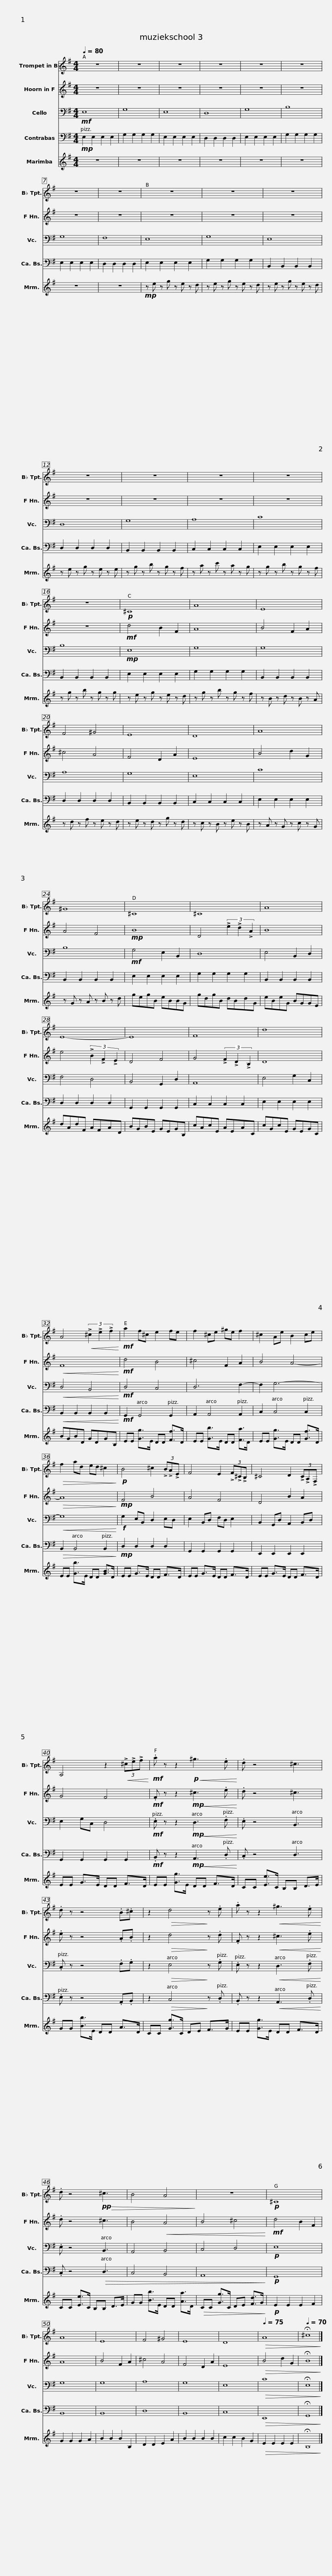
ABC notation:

X:1
%%score 1 2 3 4 5
L:1/8
Q:1/4=80
M:4/4
I:linebreak $
K:G
V:1 treble transpose=-2
V:2 treble transpose=-7
V:3 bass
V:4 bass transpose=-12
V:5 treble
V:1
[K:G] z8 | z8 | z8 | z8 | z8 | %5
 z8 | z8 | z8 |$ z8 | z8 | %10
 z8 | z8 | z8 |$ z8 | z8 | %15
 z8 |!p! ^C8 | A8 |$ E8 | F4 ^G4 | %20
 E8 | D8 |$ A8 | ^G8 | ^C8 | %25
 ^C8 |$ A8 | E8- | E8 | F8 |$ %30
 d8 | A4!<(! (3!>!^c2 !>!e2 !>!f2!<)! |!mf! a2 f^c e2 fe | f2 ^ce ^ge f2 |$ ^c2 Ae B2 ce | %35
!>(! f2 ad ed ^c2!>)! |!p! B4 ^c2 (3!>!B!>!A!>!E |$ F4 E2 (3!>!F!>!^C!>!B, | ^C4 D2 (3!>!C!>!A,!>!F, | A,4 z2!<(! (3!>!^c!>!e!>!f!<)! |$ %40
!mf! .a z z2!p!!<(! ^g3 .e!<)! | .d z4 ^c3 | .d z z4 .B.^c | z2!>(! d4!>)! z .e |$ .a z z2!<(! ^g3 .e!<)! | %45
 .d z4!pp!!>(! ^c3 | B4 A4!>)! | z8 |$!p! ^C8 | A8 | %50
 E8 | F4 ^G4 | E8 | D8 |[Q:1/4=75]!>(! A8 | %55
[Q:1/4=70] !fermata!^c8!>)! |] %56
V:2
[K:G] z8 | z8 | z8 | z8 | z8 | %5
 z8 | z8 | z8 |$ z8 | z8 | %10
 z8 | z8 | z8 |$ z8 | z8 | %15
 z8 |!mf! d4 B2 F2 | A8 |$ B4 F2 A2 | ^c4 A4 | %20
 F4 D2 A2 | E8 |$ B4 d2 G2 | A4 F4 |!mp! B8 | %25
 D4 (3!>!e2 !>!d2 !>!A2 |$ B8 | e4 (3!>!B2 !>!F2 !>!E2 | D4 F4 | G4 (3!>!F2 !>!D2 !>!B,2 |$ %30
 D8 |!<(! F8!<)! |!mf! d4 B4 | ^c4 F2 A2 |$ B4 A4- | %35
!>(! A8!>)! |!mp! F4 B4 |$ A4 F4 | D4 B2 A2 | G4 F4 |$ %40
!mf! .F z z2!mp!!<(! ^c3 .e!<)! | .d z4 ^c3 | .e z z4 .A.B | z2!>(! d4!>)! z .d |$ .F z z2!<(! ^c3 .e!<)! | %45
 .d z4 ^c3 | B4!<(! A4 | B4 ^c4!<)! |$!mf! d4 B2 F2 | A8 | %50
 B4 F2 A2 | ^c4 A4 | F4 D2 A2 | E8 |!>(! B4 d2 G2 | %55
 !fermata!B8!>)! |] %56
V:3
!mf! E,8 | G,8 | E,8 | D,8 | G,8 | %5
 B,8 | G,8 | F,8 |$ E,8 | G,8 | %10
 E,8 | D,8 | G,8 |$ A,8 | C8 | %15
 B,8 |!mp! E,8 | G,8 |$ G,8 | A,8 | %20
 G,8 | E,8 |$ C8 | B,8 |!mf! G,4 E,2 B,,2 | %25
 D,8 |$ E,4 B,,2 D,2 | F,4 D,4 | B,,4 G,,2 D,2 | A,,8 |$ %30
 E,4 G,2 C,2 |!<(! D,4 B,,4!<)! |!mf! D,4 C,4 | D,6 F,2- |$ F,2 G,6- | %35
!<(! G,8!<)! |!f! G,2 E,B,, D,2 E,D, |$ E,2 B,,D, F,D, E,2 | B,,2 G,,D, A,,2 B,,D, | E,2 G,C, D,4 |$ %40
!mf! .E, z z2!mp!!<(! D,3 .F,!<)! | .E, z4 B,,3 | .C, z z4 .F,.G, | z2!>(! E,4!>)! z .G, |$ .E, z z2!<(! D,3 .F,!<)! | %45
 .E, z4 B,,3 | A,,4 B,,4 | C,4 D,4 |$!p! E,8 | G,8 | %50
 G,8 | A,8 | G,8 | E,8 |!>(! C8 | %55
 !fermata!E,8!>)! |] %56
V:4
!mp! E,2 E,2 E,2 E,2 | G,2 G,2 G,2 G,2 | E,2 E,2 E,2 E,2 | D,2 D,2 D,2 D,2 | E,2 E,2 E,2 E,2 | %5
 G,2 G,2 G,2 G,2 | E,2 E,2 E,2 E,2 | D,2 D,2 D,2 D,2 |$ E,2 E,2 E,2 E,2 | G,2 G,2 G,2 G,2 | %10
 B,,2 B,,2 B,,2 B,,2 | D,2 D,2 D,2 D,2 | B,,2 B,,2 B,,2 B,,2 |$ C,2 C,2 C,2 C,2 | E,2 E,2 E,2 E,2 | %15
 B,,2 B,,2 B,,2 B,,2 | E,2 E,2 E,2 E,2 | G,2 G,2 G,2 G,2 |$ B,,2 B,,2 B,,2 B,,2 | D,2 D,2 D,2 D,2 | %20
 B,,2 B,,2 B,,2 B,,2 | C,2 C,2 C,2 C,2 |$ E,2 E,2 E,2 E,2 | B,,2 B,,2 B,,2 B,,2 | E,2 E,2 E,2 E,2 | %25
 G,2 G,2 G,2 G,2 |$ B,,2 B,,2 B,,2 B,,2 | D,2 D,2 D,2 D,2 | G,,2 G,,2 G,,2 G,,2 | C,2 C,2 C,2 C,2 |$ %30
 E,2 E,2 E,2 E,2 |!<(! B,,2 B,,2 B,,2 B,,2!<)! |!mf! G,,2 G,,4 G,,2 | A,,2 A,,4 A,,2 |$ C,2 C,4 C,2 | %35
!>(! B,,2 B,,4 B,,2!>)! |!mp! D,2 D,2 D,2 D,2 |$ G,,2 G,,2 G,,2 G,,2 | E,,2 E,,2 E,,2 E,,2 | G,,2 G,,2 G,,2 G,,2 |$ %40
!mf! .B,, z z2!mp!!<(! A,,3 .D,!<)! | .C, z4 D,3 | .E, z z4 .A,,.B,, | z2!>(! C,4!>)! z .D, |$ .B,, z z2!<(! A,,3 .D,!<)! | %45
 .C, z4!>(! D,3 | C,4 B,,4 | A,,8!>)! |$!p! G,,8 | B,,8 | %50
 B,,8 | D,8 | B,,8 | C,8 |!>(! E,,8 | %55
 !fermata!G,,8!>)! |] %56
V:5
 z8 | z8 | z8 | z8 | z8 | %5
 z8 | z8 | z8 |$!mp! z e z g z e z d | z e z g z e z d | %10
 z e z g z e z d | z e z g z e z e | z g z b z g z f |$ z a z c' z a z g | z g z b z g z f | %15
 z g z b z g z g | z e z g z e z d | z g z b z g z f |$ z B z d z B z A | z d z f z e z d | %20
 z e z d z g z d | z c z B z e z B |$ z A z G z c z G | z G z A z B z d | gegB eBBG | %25
 gdgB dBdG |$ eBeG BGGE | dAdF AFAD | BGBE GEGB, | cAcE AEAC |$ %30
 cGcE GEGC | BGBD GDGB, | EE [Gg]>E DD [Ff]>D | EE [Gb]>E DD [Fa]>D |$ EE [Gg]>E DD [Gf]>D | %35
 EE [Gb]>E DD [GB]>D | EE G>E DD F>D |$ EE G>E DD F>D | EE G>E DD F>D | EE G>E DD F>D |$ %40
 EE [Gg]>E DD F>D | CC [Ee]>C B,B, D>E | GG [Bb]>E DD A>D | CC [Gg]>C DE F>G |$ EE [Gg]>E DD F>D | %45
 CC [Ee]>C B,B, D>E | GG [Bb]>E DD [Aa]>D |!>(! CC [Gg]>C DE [Fd]>G!>)! |$!p! E2 E2 E2 F2 | G2 G2 G2 A2 | %50
 B2 B2 B2 B,2 | D2 D2 E2 A2 | B2 B2 B2 B2 | c2 c2 B2 G2 |!>(! E2 E2 E2 E2 | %55
 !fermata!B,8!>)! |] %56
